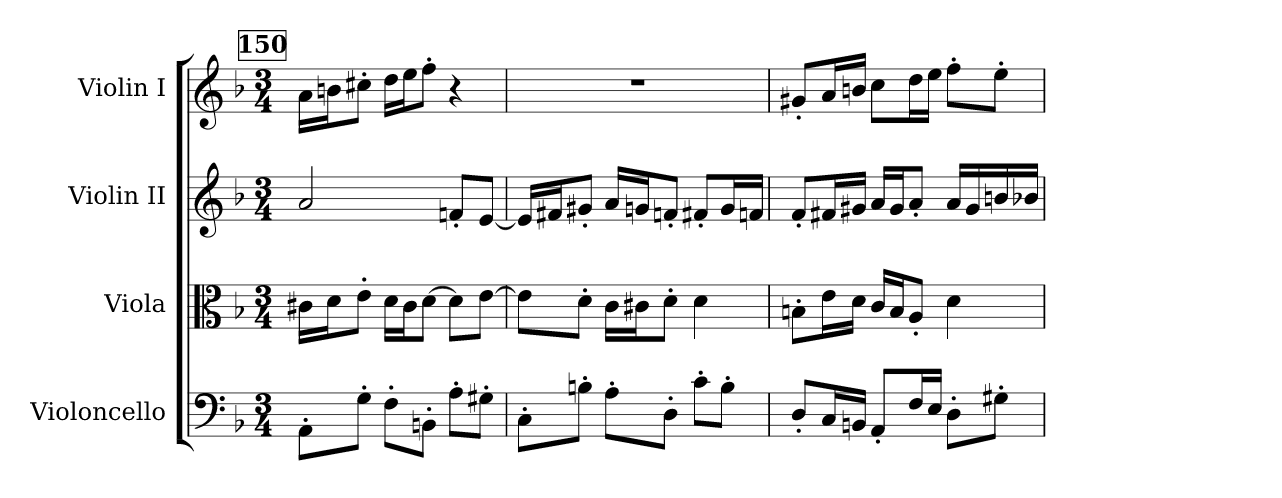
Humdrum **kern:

**kern	**kern	**kern	**kern
*part4	*part3	*part2	*part1
*staff4	*staff3	*staff2	*staff1
*I"Violoncello	*I"Viola	*I"Violin II	*I"Violin I
*I'Vc	*I'Vla	*I'Vln	*I'Vln
*clefF4	*clefC3	*clefG2	*clefG2
*k[b-]	*k[b-]	*k[b-]	*k[b-]
*M3/4	*M3/4	*M3/4	*M3/4
!!LO:REH:place=s1:a:B:fs=14:t=150
=361	=361	=361	=361
8AA'\L	16c#X\LL	2a/	16a\LL
.	16d\J	.	16bn\J
8G'\J	8e'\J	.	8cc#X'\J
8F'\L	16d\LL	.	16dd\LL
.	16c#\J	.	16ee\J
8BBn'\J	[8d\J	.	8ff'\J
8A'\L	8d\L]	8fn'/L	4r
8G#X'\J	[8e\J	[8e/J	.
=362	=362	=362	=362
8C'\L	8e\L]	16e/LL]	2.r
.	.	16f#X/J	.
8Bn'\J	8d'\J	8g#X'/J	.
8A'\L	16c\LL	16a/LL	.
.	16c#X\J	16gn/J	.
8D'\J	8d'\J	8fn'/J	.
8c'\L	4d\	8f#X'/L	.
8B'\J	.	16g/L	.
.	.	16fn/JJ	.
=363	=363	=363	=363
8D'/L	8Bn'\L	8f'/L	8g#X'/L
16C/L	16e\L	16f#X/L	16a/L
16BBn/JJ	16d\JJ	16g#X/JJ	16bn/JJ
8AA'/L	16c/LL	16a/LL	8cc\L
.	16B/J	16g#/J	.
16F/L	8A'/J	8a'/J	16dd\L
16E/JJ	.	.	16ee\JJ
8D'\L	4d\	16a/LL	8ff'\L
.	.	16g#/	.
8G#X'\J	.	16bn/	8ee'\J
.	.	16b-X/JJ	.
=	=	=	=
*-	*-	*-	*-
